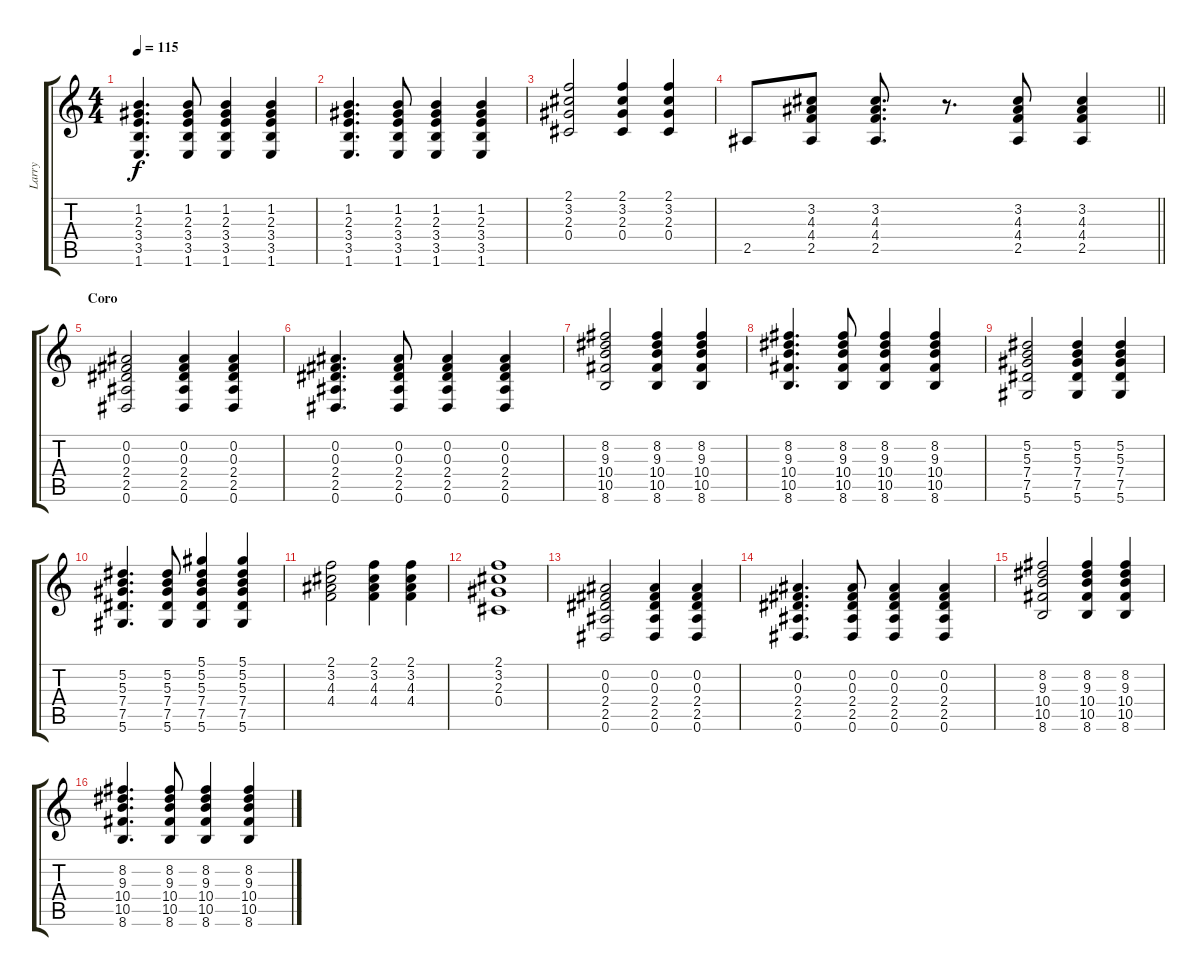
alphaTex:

\track ("Larry" "Larry") {instrument electricguitarclean}
\staff {score tabs}
\tuning (Eb4 Bb3 Gb3 Db3 Ab2 Eb2) {hide}
\ts (4 4)
\tempo 115
\clef g2
\ks c
(1.2 2.3 3.4 3.5 1.6).4{d dy f} (1.2 2.3 3.4 3.5 1.6).8 (1.2 2.3 3.4 3.5 1.6).4 (1.2 2.3 3.4 3.5 1.6).4 |
(1.2 2.3 3.4 3.5 1.6).4{d} (1.2 2.3 3.4 3.5 1.6).8 (1.2 2.3 3.4 3.5 1.6).4 (1.2 2.3 3.4 3.5 1.6).4 |
(2.1 3.2 2.3 0.4).2 (2.1 3.2 2.3 0.4).4 (2.1 3.2 2.3 0.4).4 |
\barLineRight lightlight
2.5.8 (3.2 4.3 4.4 2.5).8 (3.2 4.3 4.4 2.5).8{d} r.8{d} (3.2 4.3 4.4 2.5).8 (3.2 4.3 4.4 2.5).4 |
\section ("" "Coro")
(0.2 0.3 2.4 2.5 0.6).2 (0.2 0.3 2.4 2.5 0.6).4 (0.2 0.3 2.4 2.5 0.6).4 |
(0.2 0.3 2.4 2.5 0.6).4{d} (0.2 0.3 2.4 2.5 0.6).8 (0.2 0.3 2.4 2.5 0.6).4 (0.2 0.3 2.4 2.5 0.6).4 |
(8.2 9.3 10.4 10.5 8.6).2 (8.2 9.3 10.4 10.5 8.6).4 (8.2 9.3 10.4 10.5 8.6).4 |
(8.2 9.3 10.4 10.5 8.6).4{d} (8.2 9.3 10.4 10.5 8.6).8 (8.2 9.3 10.4 10.5 8.6).4 (8.2 9.3 10.4 10.5 8.6).4 |
(5.2 5.3 7.4 7.5 5.6).2 (5.2 5.3 7.4 7.5 5.6).4 (5.2 5.3 7.4 7.5 5.6).4 |
(5.2 5.3 7.4 7.5 5.6).4{d} (5.2 5.3 7.4 7.5 5.6).8 (5.1 5.2 5.3 7.4 7.5 5.6).4 (5.1 5.2 5.3 7.4 7.5 5.6).4 |
(2.1 3.2 4.3 4.4).2 (2.1 3.2 4.3 4.4).4 (2.1 3.2 4.3 4.4).4 |
(2.1 3.2 2.3 0.4).1 |
(0.2 0.3 2.4 2.5 0.6).2 (0.2 0.3 2.4 2.5 0.6).4 (0.2 0.3 2.4 2.5 0.6).4 |
(0.2 0.3 2.4 2.5 0.6).4{d} (0.2 0.3 2.4 2.5 0.6).8 (0.2 0.3 2.4 2.5 0.6).4 (0.2 0.3 2.4 2.5 0.6).4 |
(8.2 9.3 10.4 10.5 8.6).2 (8.2 9.3 10.4 10.5 8.6).4 (8.2 9.3 10.4 10.5 8.6).4 |
(8.2 9.3 10.4 10.5 8.6).4{d} (8.2 9.3 10.4 10.5 8.6).8 (8.2 9.3 10.4 10.5 8.6).4 (8.2 9.3 10.4 10.5 8.6).4
